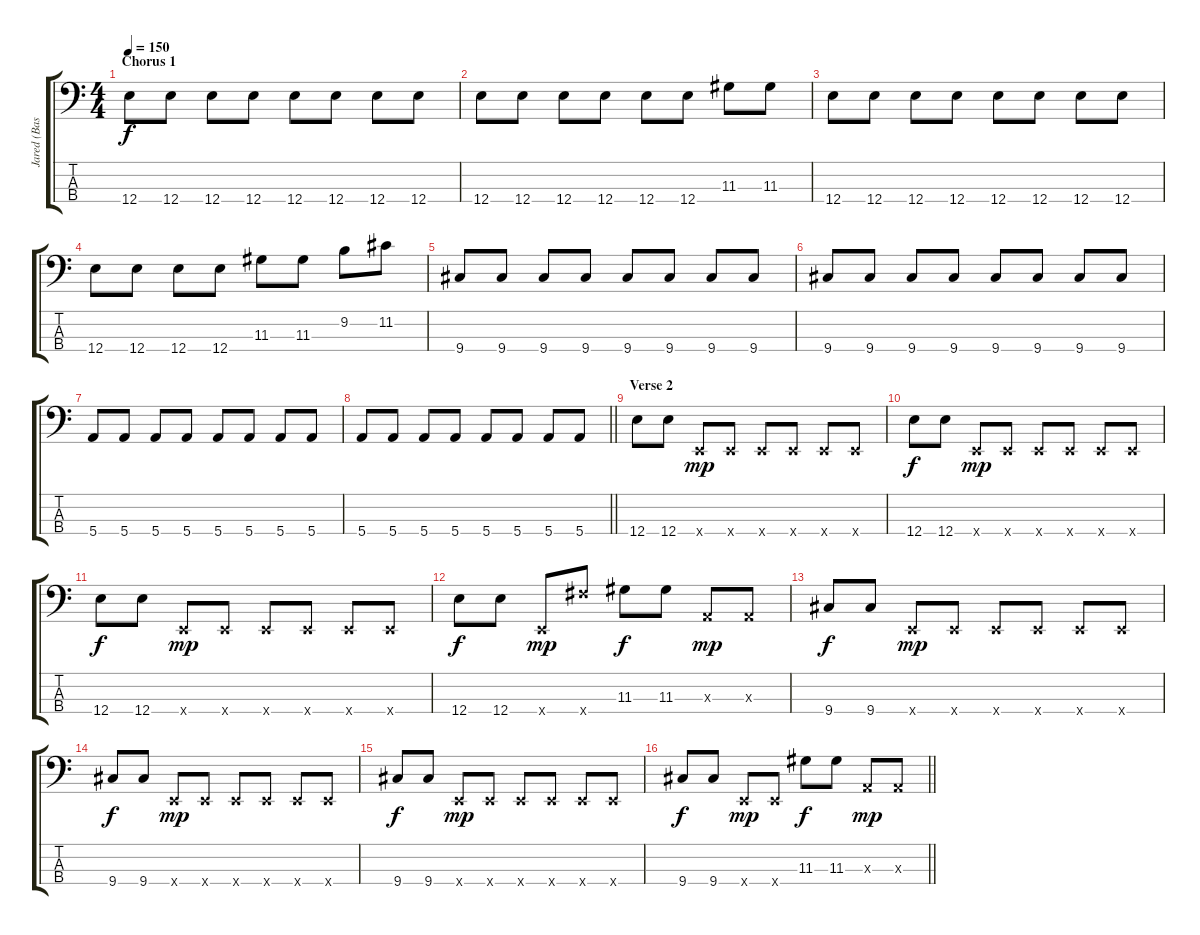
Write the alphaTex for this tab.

\track ("Jared (Bass)" "Jared (Bas") {instrument electricbasspick}
\staff {score tabs}
\tuning (G2 D2 A1 E1) {hide}
\ts (4 4)
\section ("" "Chorus 1")
\tempo 150
\clef f4
\ks c
12.4.8{dy f} 12.4.8 12.4.8 12.4.8 12.4.8 12.4.8 12.4.8 12.4.8 |
12.4.8 12.4.8 12.4.8 12.4.8 12.4.8 12.4.8 11.3.8 11.3.8 |
12.4.8 12.4.8 12.4.8 12.4.8 12.4.8 12.4.8 12.4.8 12.4.8 |
12.4.8 12.4.8 12.4.8 12.4.8 11.3.8 11.3.8 9.2.8 11.2.8 |
9.4.8 9.4.8 9.4.8 9.4.8 9.4.8 9.4.8 9.4.8 9.4.8 |
9.4.8 9.4.8 9.4.8 9.4.8 9.4.8 9.4.8 9.4.8 9.4.8 |
5.4.8 5.4.8 5.4.8 5.4.8 5.4.8 5.4.8 5.4.8 5.4.8 |
\barLineRight lightlight
5.4.8 5.4.8 5.4.8 5.4.8 5.4.8 5.4.8 5.4.8 5.4.8 |
\section ("" "Verse 2")
12.4.8 12.4.8 0.4{x}.8{dy mp} 0.4{x}.8 0.4{x}.8 0.4{x}.8 0.4{x}.8 0.4{x}.8 |
12.4.8{dy f} 12.4.8 0.4{x}.8{dy mp} 0.4{x}.8 0.4{x}.8 0.4{x}.8 0.4{x}.8 0.4{x}.8 |
12.4.8{dy f} 12.4.8 0.4{x}.8{dy mp} 0.4{x}.8 0.4{x}.8 0.4{x}.8 0.4{x}.8 0.4{x}.8 |
12.4.8{dy f} 12.4.8 0.4{x}.8{dy mp} 14.4{x}.8 11.3.8{dy f} 11.3.8 0.3{x}.8{dy mp} 0.3{x}.8 |
9.4.8{dy f} 9.4.8 0.4{x}.8{dy mp} 0.4{x}.8 0.4{x}.8 0.4{x}.8 0.4{x}.8 0.4{x}.8 |
9.4.8{dy f} 9.4.8 0.4{x}.8{dy mp} 0.4{x}.8 0.4{x}.8 0.4{x}.8 0.4{x}.8 0.4{x}.8 |
9.4.8{dy f} 9.4.8 0.4{x}.8{dy mp} 0.4{x}.8 0.4{x}.8 0.4{x}.8 0.4{x}.8 0.4{x}.8 |
\barLineRight lightlight
9.4.8{dy f} 9.4.8 0.4{x}.8{dy mp} 0.4{x}.8 11.3.8{dy f} 11.3.8 0.3{x}.8{dy mp} 0.3{x}.8
